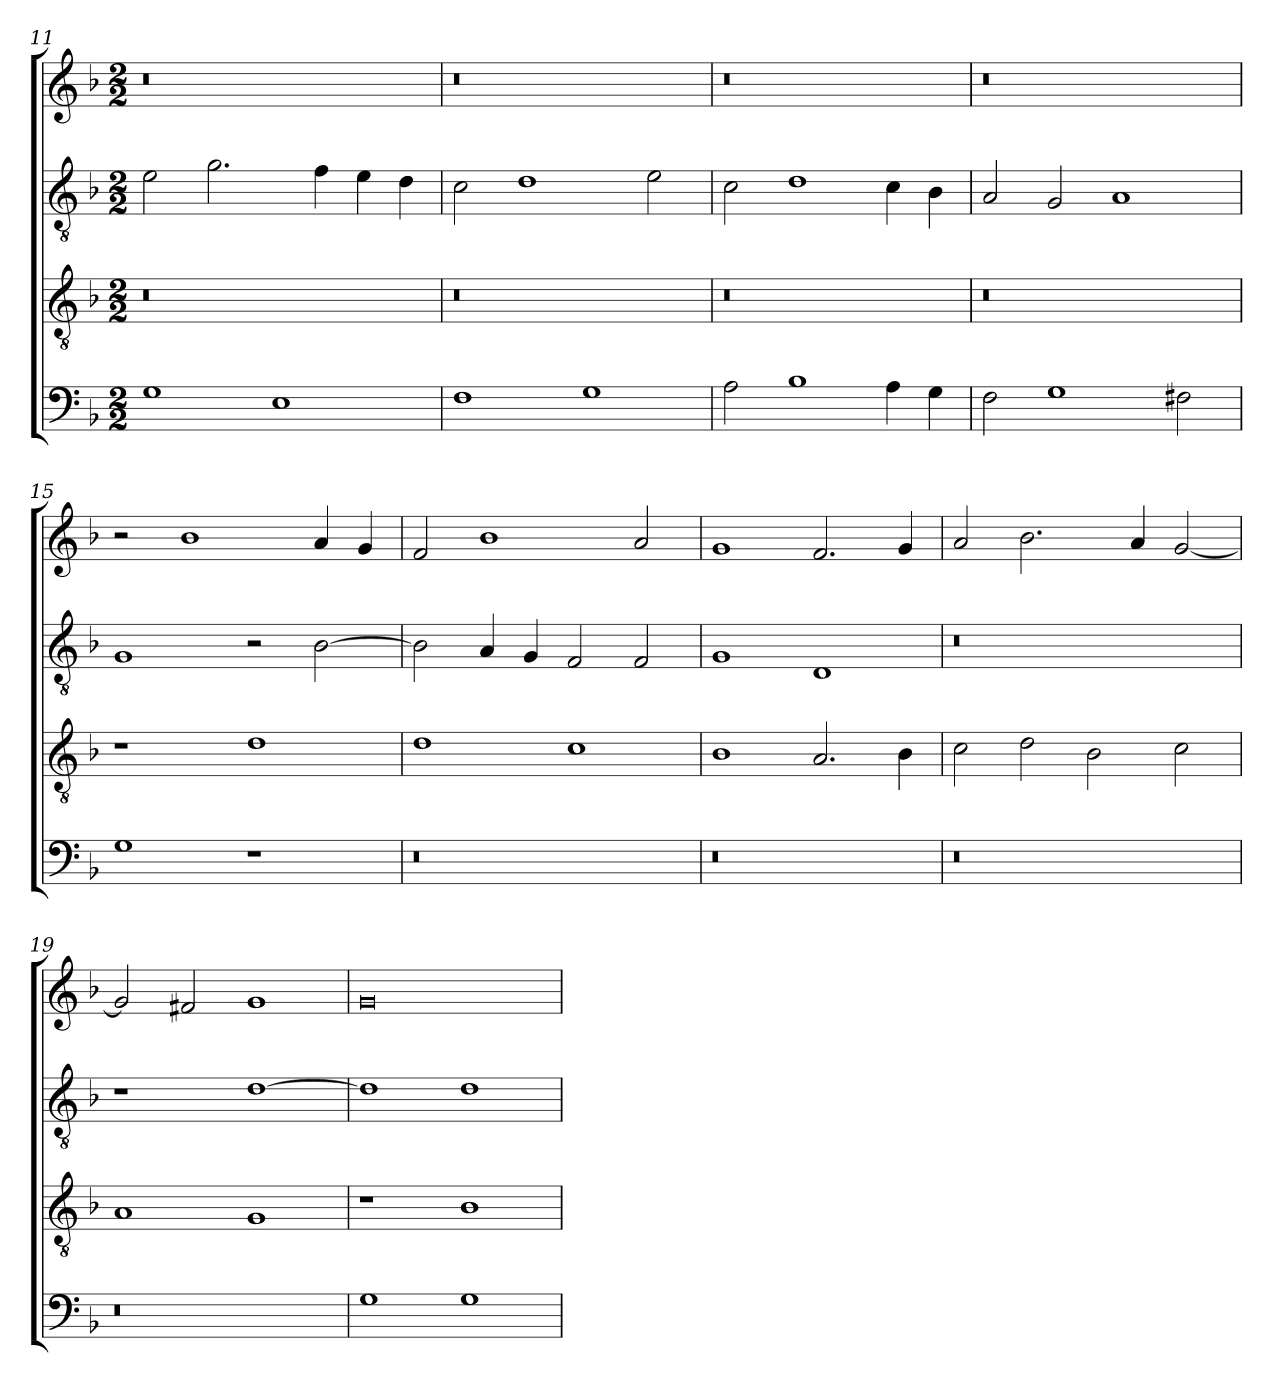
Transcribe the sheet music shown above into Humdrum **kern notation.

**kern	**kern	**kern	**kern
*part4	*part3	*part2	*part1
*staff4	*staff3	*staff2	*staff1
*clefF4	*clefGv2	*clefGv2	*clefG2
*k[b-]	*k[b-]	*k[b-]	*k[b-]
*M2/2	*M2/2	*M2/2	*M2/2
=11	=11	=11	=11
1G	0r	2e\	0r
.	.	2.g\	.
1E	.	.	.
.	.	4f\	.
.	.	4e\	.
.	.	4d\	.
=12	=12	=12	=12
1F	0r	2c\	0r
.	.	1d	.
1G	.	.	.
.	.	2e\	.
=13	=13	=13	=13
2A\	0r	2c\	0r
1B-	.	1d	.
4A\	.	4c\	.
4G\	.	4B-\	.
=14	=14	=14	=14
2F\	0r	2A/	0r
1G	.	2G/	.
.	.	1A	.
2F#X\	.	.	.
=15	=15	=15	=15
1G	1r	1G	2r
.	.	.	1b-
1r	1d	2r	.
.	.	[2B-\	4a/
.	.	.	4g/
=16	=16	=16	=16
0r	1d	2B-\]	2f/
.	.	4A/	1b-
.	.	4G/	.
.	1c	2F/	.
.	.	2F/	2a/
=17	=17	=17	=17
0r	1B-	1G	1g
.	2.A/	1D	2.f/
.	4B-\	.	4g/
=18	=18	=18	=18
0r	2c\	0r	2a/
.	2d\	.	2.b-\
.	2B-\	.	.
.	.	.	4a/
.	2c\	.	[2g/
=19	=19	=19	=19
0r	1A	1r	2g/]
.	.	.	2f#X/
.	1G	[1d	1g
=20	=20	=20	=20
1G	1r	1d]	0g
1G	1B-	1d	.
=	=	=	=
*-	*-	*-	*-
